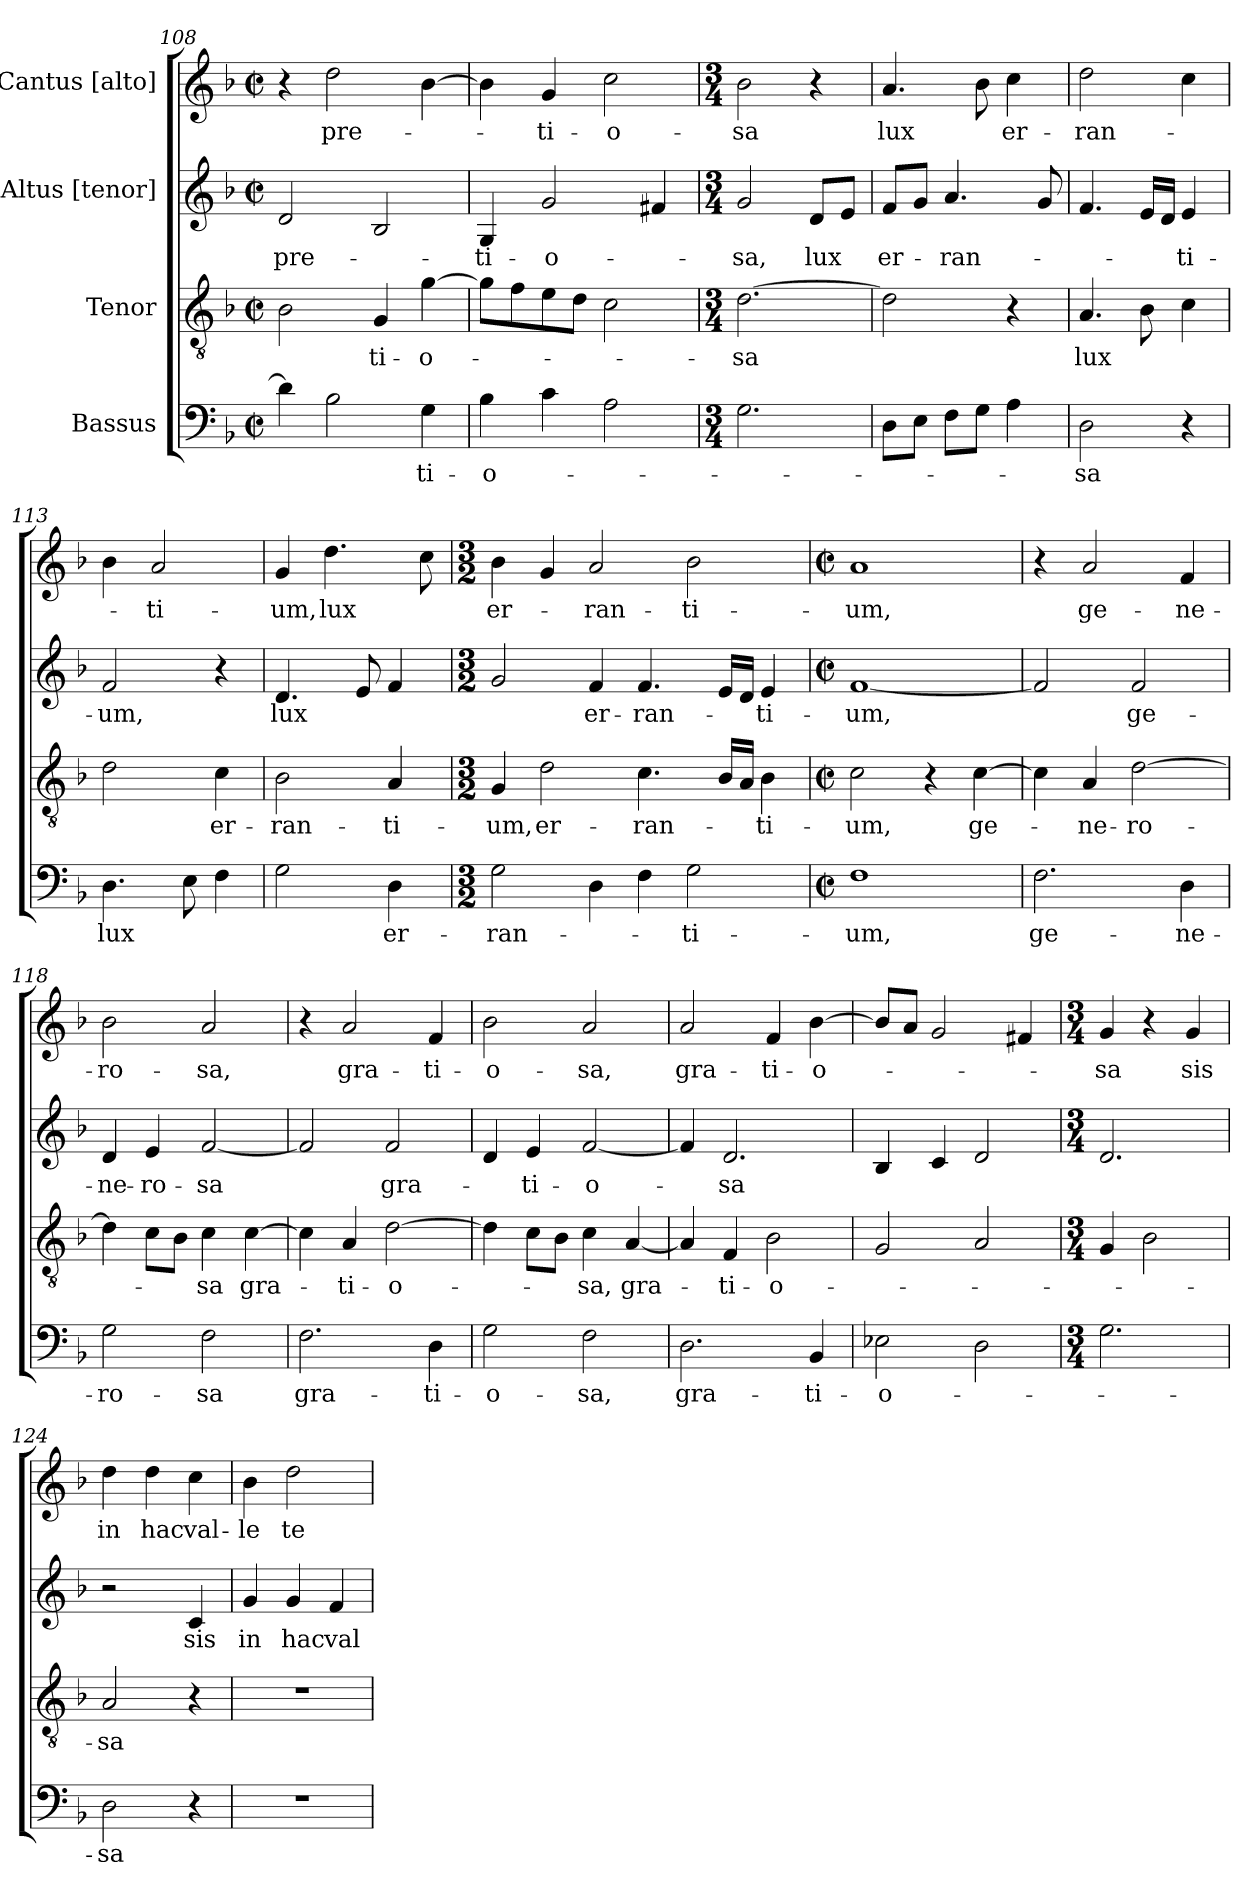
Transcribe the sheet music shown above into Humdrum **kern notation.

**kern	**text	**kern	**text	**kern	**text	**kern	**text
*part4	*part4	*part3	*part3	*part2	*part2	*part1	*part1
*staff4	*staff4	*staff3	*staff3	*staff2	*staff2	*staff1	*staff1
*I"Bassus	*	*I"Tenor	*	*I"Altus [tenor]	*	*I"Cantus [alto]	*
*clefF4	*	*clefGv2	*	*clefG2	*	*clefG2	*
*k[b-]	*	*k[b-]	*	*k[b-]	*	*k[b-]	*
*F:	*	*F:	*	*F:	*	*F:	*
*M2/2	*	*M2/2	*	*M2/2	*	*M2/2	*
*met(c|)	*	*met(c|)	*	*met(c|)	*	*met(c|)	*
=108	=108	=108	=108	=108	=108	=108	=108
4d\]	.	2B-\	.	2d/	pre-	4r	.
2B-\	.	.	.	.	.	2dd\	pre-
.	.	4G/	-ti-	2B-/	.	.	.
4G\	-ti-	[4g\	-o-	.	.	[4b-\	.
=109	=109	=109	=109	=109	=109	=109	=109
4B-\	-o-	8g\L]	.	4G/	-ti-	4b-\]	.
.	.	8f\	.	.	.	.	.
4c\	.	8e\	.	2g/	-o-	4g/	-ti-
.	.	8d\J	.	.	.	.	.
2A\	.	2c\	.	.	.	2cc\	-o-
.	.	.	.	4f#X/	.	.	.
=110	=110	=110	=110	=110	=110	=110	=110
*M3/4	*	*M3/4	*	*M3/4	*	*M3/4	*
2.G\	.	[2.d\	-sa	2g/	-sa,	2b-\	-sa
.	.	.	.	8d/L	lux	4r	.
.	.	.	.	8e/J	.	.	.
=111	=111	=111	=111	=111	=111	=111	=111
8D\L	.	2d\]	.	8f/L	er-	4.a/	lux
8E\J	.	.	.	8g/J	.	.	.
8F\L	.	.	.	4.a/	-ran-	.	.
8G\J	.	.	.	.	.	8b-\	.
4A\	.	4r	.	.	.	4cc\	er-
.	.	.	.	8g/	.	.	.
!!LO:LB:g=z
=112	=112	=112	=112	=112	=112	=112	=112
2D\	-sa	4.A/	lux	4.f/	.	2dd\	-ran-
.	.	8B-\	.	16e/LL	.	.	.
.	.	.	.	16d/JJ	.	.	.
4r	.	4c\	.	4e/	-ti-	4cc\	.
=113	=113	=113	=113	=113	=113	=113	=113
4.D\	lux	2d\	.	2f/	-um,	4b-\	.
.	.	.	.	.	.	2a/	-ti-
8E\	.	.	.	.	.	.	.
4F\	.	4c\	er-	4r	.	.	.
=114	=114	=114	=114	=114	=114	=114	=114
2G\	.	2B-\	-ran-	4.d/	lux	4g/	-um,
.	.	.	.	.	.	4.dd\	lux
.	.	.	.	8e/	.	.	.
4D\	er-	4A/	-ti-	4f/	.	.	.
.	.	.	.	.	.	8cc\	.
=115	=115	=115	=115	=115	=115	=115	=115
*M3/2	*	*M3/2	*	*M3/2	*	*M3/2	*
2G\	-ran-	4G/	-um,	2g/	.	4b-\	er-
.	.	2d\	er-	.	.	4g/	.
4D\	.	.	.	4f/	er-	2a/	-ran-
4F\	.	4.c\	-ran-	4.f/	-ran-	.	.
2G\	-ti-	.	.	.	.	2b-\	-ti-
.	.	16B-/LL	.	16e/LL	.	.	.
.	.	16A/JJ	.	16d/JJ	.	.	.
.	.	4B-\	-ti-	4e/	-ti-	.	.
=116	=116	=116	=116	=116	=116	=116	=116
*M2/2	*	*M2/2	*	*M2/2	*	*M2/2	*
*met(c|)	*	*met(c|)	*	*met(c|)	*	*met(c|)	*
1F	-um,	2c\	-um,	[1f	-um,	1a	-um,
.	.	4r	.	.	.	.	.
.	.	[4c\	ge-	.	.	.	.
=117	=117	=117	=117	=117	=117	=117	=117
2.F\	ge-	4c\]	.	2f/]	.	4r	.
.	.	4A/	-ne-	.	.	2a/	ge-
.	.	[2d\	-ro-	2f/	ge-	.	.
4D\	-ne-	.	.	.	.	4f/	-ne-
!!LO:PB:g=z
=118	=118	=118	=118	=118	=118	=118	=118
2G\	-ro-	4d\]	.	4d/	-ne-	2b-\	-ro-
.	.	8c\L	.	4e/	-ro-	.	.
.	.	8B-\J	.	.	.	.	.
2F\	-sa	4c\	-sa	[2f/	-sa	2a/	-sa,
.	.	[4c\	gra-	.	.	.	.
=119	=119	=119	=119	=119	=119	=119	=119
2.F\	gra-	4c\]	.	2f/]	.	4r	.
.	.	4A/	-ti-	.	.	2a/	gra-
.	.	[2d\	-o-	2f/	gra-	.	.
4D\	-ti-	.	.	.	.	4f/	-ti-
=120	=120	=120	=120	=120	=120	=120	=120
2G\	-o-	4d\]	.	4d/	.	2b-\	-o-
.	.	8c\L	.	4e/	-ti-	.	.
.	.	8B-\J	.	.	.	.	.
2F\	-sa,	4c\	-sa,	[2f/	-o-	2a/	-sa,
.	.	[4A/	gra-	.	.	.	.
=121	=121	=121	=121	=121	=121	=121	=121
2.D\	gra-	4A/]	.	4f/]	.	2a/	gra-
.	.	4F/	-ti-	2.d/	-sa	.	.
.	.	2B-\	-o-	.	.	4f/	-ti-
4BB-/	-ti-	.	.	.	.	[4b-\	-o-
=122	=122	=122	=122	=122	=122	=122	=122
2E-X\	-o-	2G/	.	4B-/	.	8b-/L]	.
.	.	.	.	.	.	8a/J	.
.	.	.	.	4c/	.	2g/	.
2D\	.	2A/	.	2d/	.	.	.
.	.	.	.	.	.	4f#X/	.
=123	=123	=123	=123	=123	=123	=123	=123
*M3/4	*	*M3/4	*	*M3/4	*	*M3/4	*
2.G\	.	4G/	.	2.d/	.	4g/	-sa
.	.	2B-\	.	.	.	4r	.
.	.	.	.	.	.	4g/	sis
!!LO:LB:g=z
=124	=124	=124	=124	=124	=124	=124	=124
2D\	-sa	2A/	-sa	2r	.	4dd\	in
.	.	.	.	.	.	4dd\	hac
4r	.	4r	.	4c/	sis	4cc\	val-
=125	=125	=125	=125	=125	=125	=125	=125
2.r	.	2.r	.	4g/	in	4b-\	-le
.	.	.	.	4g/	hac	2dd\	te
.	.	.	.	4f/	val-	.	.
=	=	=	=	=	=	=	=
*-	*-	*-	*-	*-	*-	*-	*-
